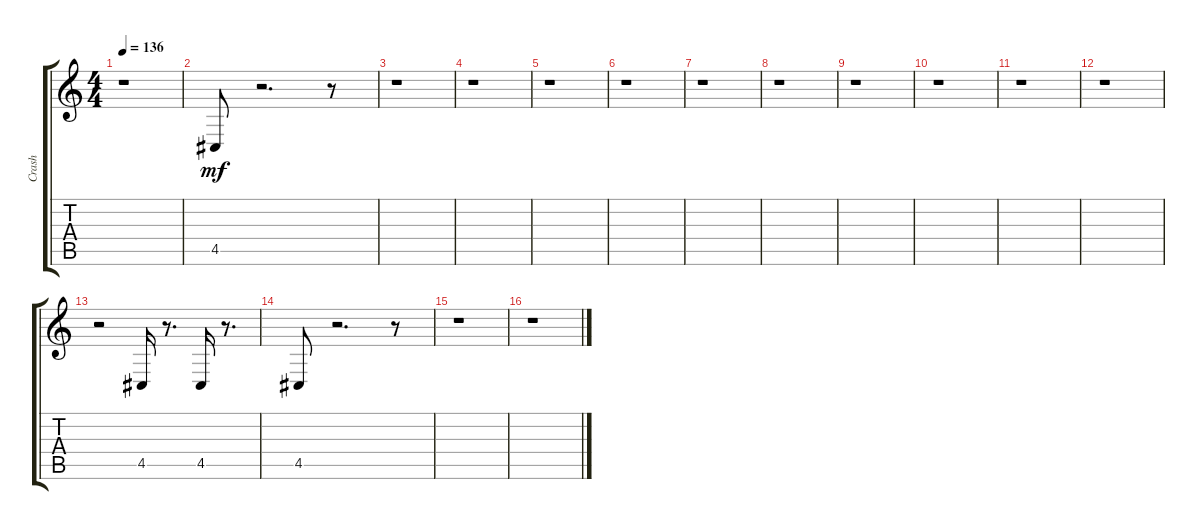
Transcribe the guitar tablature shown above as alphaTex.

\track ("Crash" "Crash") {instrument acousticgrandpiano}
\staff {score tabs}
\tuning (E4 B3 G3 D3 A2 E2) {hide}
\ts (4 4)
\tempo 136
\clef g2
\ks c
r.1{dy mf} |
4.5.8 r.2{d} r.8 |
r.1 |
r.1 |
r.1 |
r.1 |
r.1 |
r.1 |
r.1 |
r.1 |
r.1 |
r.1 |
r.2 4.5.16 r.8{d} 4.5.16 r.8{d} |
4.5.8 r.2{d} r.8 |
r.1 |
r.1
